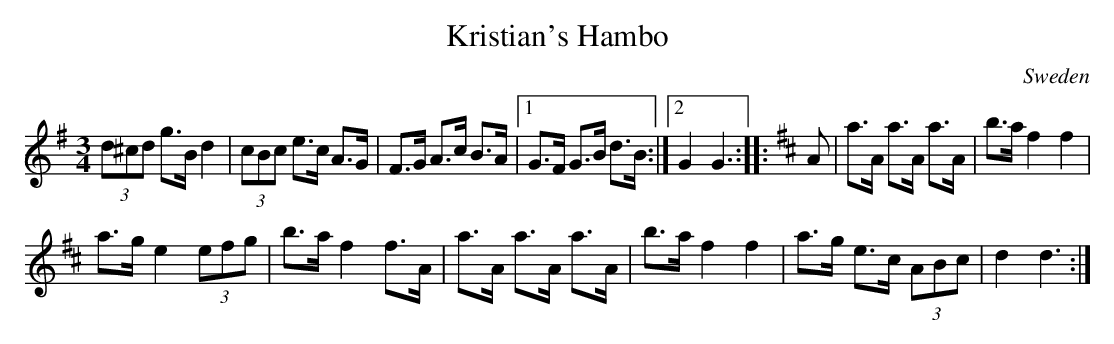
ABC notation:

X:1
T:Kristian's Hambo
O:Sweden
M:3/4
K:G
(3d^cd g>B d2 | (3cBc e>c A>G | \
F>G A>c B>A |1 G>F G>B d>B :|2 G2 G3 ::\
K:D
A | \
a>A a>A a>A | b>a f2 f2 |
a>g e2 (3efg | b>a f2 f>A |\
a>A a>A a>A | b>a f2 f2 | \
a>g e>c (3ABc | d2 d3 :|
